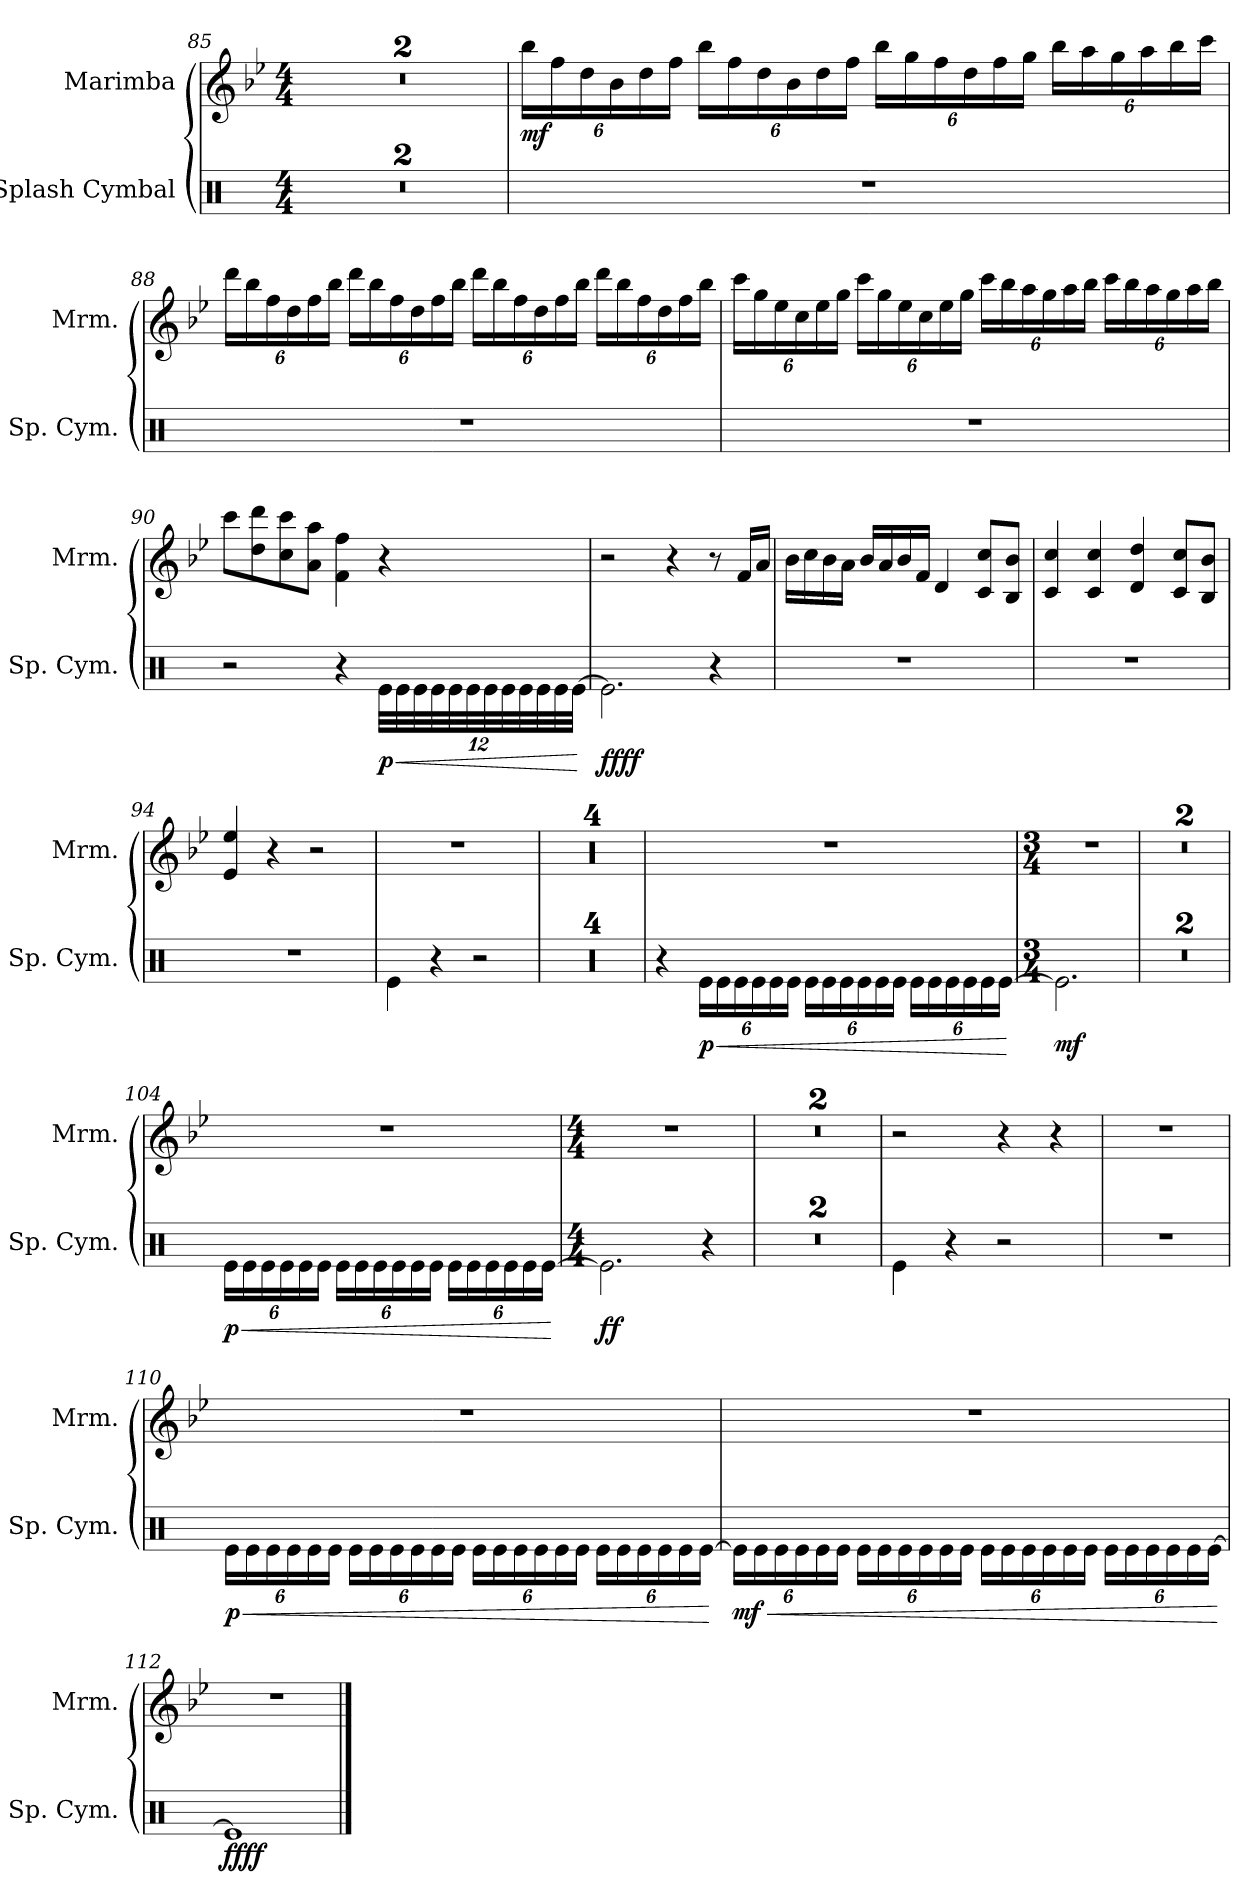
**kern	**dynam	**kern	**dynam
*part2	*part2	*part1	*part1
*staff2	*staff2	*staff1	*staff1
*I"Splash Cymbal	*	*I"Marimba	*
*I'Sp. Cym.	*	*I'Mrm.	*
*clefX	*	*clefG2	*
*k[]	*	*k[b-e-]	*
*M4/4	*	*M4/4	*
=85	=85	=85	=85
1r	.	1r	.
=86	=86	=86	=86
1r	.	1r	.
!!LO:PB:g=z
=87	=87	=87	=87
*	*	*Xbrackettup	*
*	*	*MM84	*
!	!	!	!LO:DY:b
1r	.	24bb-\LL	mf
.	.	24ff\	.
.	.	24dd\	.
.	.	24b-\	.
.	.	24dd\	.
.	.	24ff\JJ	.
.	.	24bb-\LL	.
.	.	24ff\	.
.	.	24dd\	.
.	.	24b-\	.
.	.	24dd\	.
.	.	24ff\JJ	.
.	.	24bb-\LL	.
.	.	24gg\	.
.	.	24ff\	.
.	.	24dd\	.
.	.	24ff\	.
.	.	24gg\JJ	.
.	.	24bb-\LL	.
.	.	24aa\	.
.	.	24gg\	.
.	.	24aa\	.
.	.	24bb-\	.
.	.	24ccc\JJ	.
=88	=88	=88	=88
1r	.	24ddd\LL	.
.	.	24bb-\	.
.	.	24ff\	.
.	.	24dd\	.
.	.	24ff\	.
.	.	24bb-\JJ	.
.	.	24ddd\LL	.
.	.	24bb-\	.
.	.	24ff\	.
.	.	24dd\	.
.	.	24ff\	.
.	.	24bb-\JJ	.
.	.	24ddd\LL	.
.	.	24bb-\	.
.	.	24ff\	.
.	.	24dd\	.
.	.	24ff\	.
.	.	24bb-\JJ	.
.	.	24ddd\LL	.
.	.	24bb-\	.
.	.	24ff\	.
.	.	24dd\	.
.	.	24ff\	.
.	.	24bb-\JJ	.
!!LO:LB:g=z
=89	=89	=89	=89
1r	.	24ccc\LL	.
.	.	24gg\	.
.	.	24ee-\	.
.	.	24cc\	.
.	.	24ee-\	.
.	.	24gg\JJ	.
.	.	24ccc\LL	.
.	.	24gg\	.
.	.	24ee-\	.
.	.	24cc\	.
.	.	24ee-\	.
.	.	24gg\JJ	.
.	.	24ccc\LL	.
.	.	24bb-\	.
.	.	24aa\	.
.	.	24gg\	.
.	.	24aa\	.
.	.	24bb-\JJ	.
.	.	24ccc\LL	.
.	.	24bb-\	.
.	.	24aa\	.
.	.	24gg\	.
.	.	24aa\	.
.	.	24bb-\JJ	.
=90	=90	=90	=90
2r	.	8ccc\L	.
.	.	8dd\ 8ddd\	.
.	.	8cc\ 8ccc\	.
.	.	8a\ 8aa\J	.
4r	.	4f\ 4ff\	.
*Xbrackettup	*	*	*
!	!LO:HP:b	!	!
!	!LO:DY:n=1:b	!	!
48Re\LLL	< p	4r	.
48Re\	.	.	.
48Re\	.	.	.
48Re\	.	.	.
48Re\	.	.	.
48Re\	.	.	.
48Re\	.	.	.
48Re\	.	.	.
48Re\	.	.	.
48Re\	.	.	.
48Re\	.	.	.
[48Re\JJJ	.	.	.
.	[	.	.
=91	=91	=91	=91
!	!LO:DY:b	!	!
2.Re\]	ffff	2r	.
.	.	4r	.
4r	.	8r	.
.	.	16f/LL	.
.	.	16a/JJ	.
!!LO:LB:g=z
=92	=92	=92	=92
1r	.	16b-\LL	.
.	.	16cc\	.
.	.	16b-\	.
.	.	16a\JJ	.
.	.	16b-/LL	.
.	.	16a/	.
.	.	16b-/	.
.	.	16f/JJ	.
.	.	4d/	.
.	.	8c/ 8cc/L	.
.	.	8B-/ 8b-/J	.
=93	=93	=93	=93
1r	.	4c/ 4cc/	.
.	.	4c/ 4cc/	.
.	.	4d/ 4dd/	.
.	.	8c/ 8cc/L	.
.	.	8B-/ 8b-/J	.
=94	=94	=94	=94
1r	.	4e-/ 4ee-/	.
.	.	4r	.
.	.	2r	.
=95	=95	=95	=95
*	*	*MM168	*
4Re\	.	1r	.
4r	.	.	.
2r	.	.	.
=96	=96	=96	=96
1r	.	1r	.
=97	=97	=97	=97
1r	.	1r	.
=98	=98	=98	=98
1r	.	1r	.
=99	=99	=99	=99
1r	.	1r	.
!!LO:PB:g=z
=100	=100	=100	=100
4r	.	1r	.
!	!LO:HP:b	!	!
!	!LO:DY:n=1:b	!	!
24Re\LL	< p	.	.
24Re\	.	.	.
24Re\	.	.	.
24Re\	.	.	.
24Re\	.	.	.
24Re\JJ	.	.	.
24Re\LL	.	.	.
24Re\	.	.	.
24Re\	.	.	.
24Re\	.	.	.
24Re\	.	.	.
24Re\JJ	.	.	.
24Re\LL	.	.	.
24Re\	.	.	.
24Re\	.	.	.
24Re\	.	.	.
24Re\	.	.	.
[24Re\JJ	.	.	.
.	[	.	.
=101	=101	=101	=101
*M3/4	*	*M3/4	*
!	!LO:DY:b	!	!
2.Re\]	mf	2.r	.
=102	=102	=102	=102
2.r	.	2.r	.
=103	=103	=103	=103
2.r	.	2.r	.
=104	=104	=104	=104
!	!LO:HP:b	!	!
!	!LO:DY:n=1:b	!	!
24Re\LL	< p	2.r	.
24Re\	.	.	.
24Re\	.	.	.
24Re\	.	.	.
24Re\	.	.	.
24Re\JJ	.	.	.
24Re\LL	.	.	.
24Re\	.	.	.
24Re\	.	.	.
24Re\	.	.	.
24Re\	.	.	.
24Re\JJ	.	.	.
24Re\LL	.	.	.
24Re\	.	.	.
24Re\	.	.	.
24Re\	.	.	.
24Re\	.	.	.
[24Re\JJ	.	.	.
.	[	.	.
!!LO:LB:g=z
=105	=105	=105	=105
*M4/4	*	*M4/4	*
!	!LO:DY:b	!	!
2.Re\]	ff	1r	.
4r	.	.	.
=106	=106	=106	=106
1r	.	1r	.
=107	=107	=107	=107
1r	.	1r	.
=108	=108	=108	=108
4Re\	.	2r	.
4r	.	.	.
2r	.	4r	.
.	.	4r	.
=109	=109	=109	=109
1r	.	1r	.
=110	=110	=110	=110
!	!LO:HP:b	!	!
!	!LO:DY:n=1:b	!	!
24Re\LL	< p	1r	.
24Re\	.	.	.
24Re\	.	.	.
24Re\	.	.	.
24Re\	.	.	.
24Re\JJ	.	.	.
24Re\LL	.	.	.
24Re\	.	.	.
24Re\	.	.	.
24Re\	.	.	.
24Re\	.	.	.
24Re\JJ	.	.	.
24Re\LL	.	.	.
24Re\	.	.	.
24Re\	.	.	.
24Re\	.	.	.
24Re\	.	.	.
24Re\JJ	.	.	.
24Re\LL	.	.	.
24Re\	.	.	.
24Re\	.	.	.
24Re\	.	.	.
24Re\	.	.	.
[24Re\JJ	.	.	.
.	[	.	.
!!LO:LB:g=z
=111	=111	=111	=111
!	!LO:HP:b	!	!
!	!LO:DY:n=1:b	!	!
24Re\LL]	< mf	1r	.
24Re\	.	.	.
24Re\	.	.	.
24Re\	.	.	.
24Re\	.	.	.
24Re\JJ	.	.	.
24Re\LL	.	.	.
24Re\	.	.	.
24Re\	.	.	.
24Re\	.	.	.
24Re\	.	.	.
24Re\JJ	.	.	.
24Re\LL	.	.	.
24Re\	.	.	.
24Re\	.	.	.
24Re\	.	.	.
24Re\	.	.	.
24Re\JJ	.	.	.
24Re\LL	.	.	.
24Re\	.	.	.
24Re\	.	.	.
24Re\	.	.	.
24Re\	.	.	.
[24Re\JJ	.	.	.
.	[	.	.
=112	=112	=112	=112
!	!LO:DY:b	!	!
1Re]	ffff	1r	.
==	==	==	==
*-	*-	*-	*-
